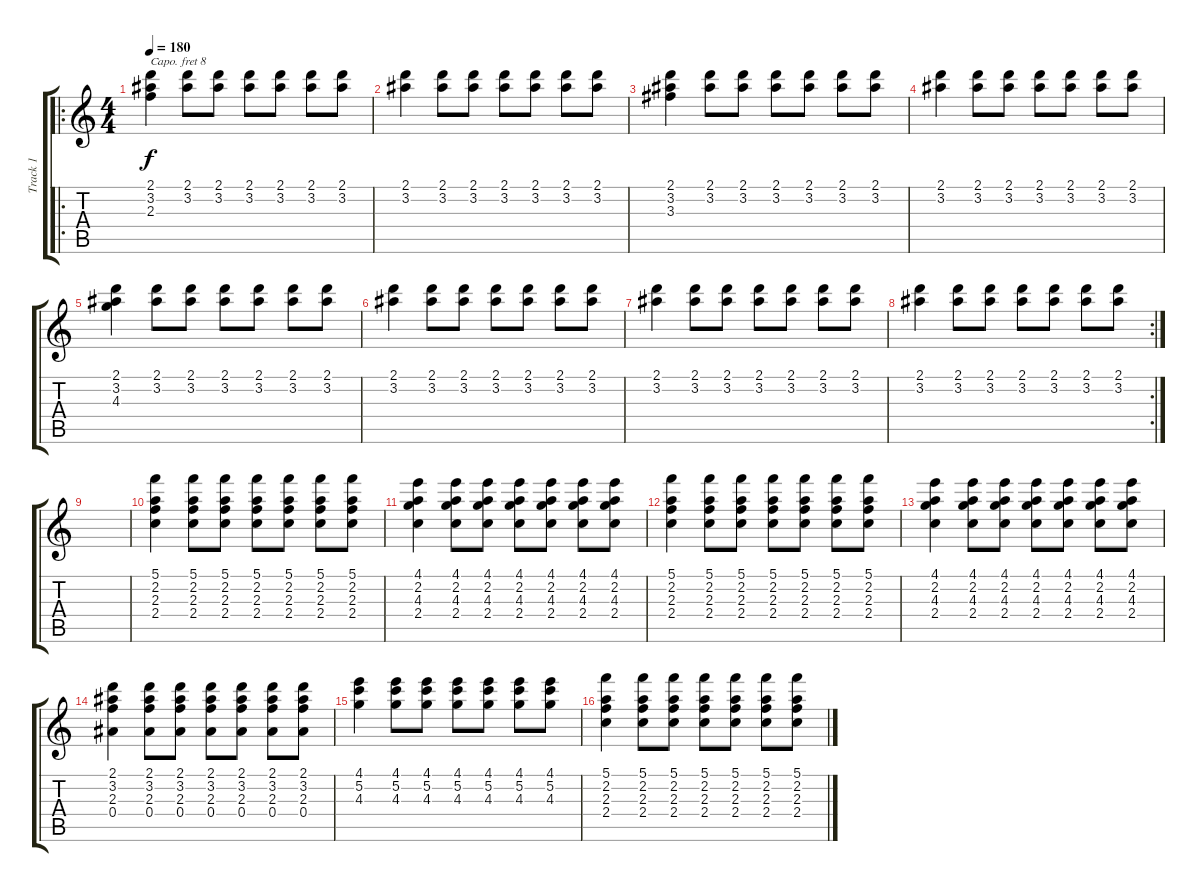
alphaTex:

\track ("Track 1" "Track 1") {instrument acousticguitarnylon}
\staff {score tabs}
\capo 8
\tuning (E4 B3 G3 D3 A2 E2) {hide}
\ro
\ts (4 4)
\tempo 180
\clef g2
\ks c
(2.1 3.2 2.3).4{dy f} (2.1 3.2).8 (2.1 3.2).8 (2.1 3.2).8 (2.1 3.2).8 (2.1 3.2).8 (2.1 3.2).8 |
(2.1 3.2).4 (2.1 3.2).8 (2.1 3.2).8 (2.1 3.2).8 (2.1 3.2).8 (2.1 3.2).8 (2.1 3.2).8 |
(2.1 3.2 3.3).4 (2.1 3.2).8 (2.1 3.2).8 (2.1 3.2).8 (2.1 3.2).8 (2.1 3.2).8 (2.1 3.2).8 |
(2.1 3.2).4 (2.1 3.2).8 (2.1 3.2).8 (2.1 3.2).8 (2.1 3.2).8 (2.1 3.2).8 (2.1 3.2).8 |
(2.1 3.2 4.3).4 (2.1 3.2).8 (2.1 3.2).8 (2.1 3.2).8 (2.1 3.2).8 (2.1 3.2).8 (2.1 3.2).8 |
(2.1 3.2).4 (2.1 3.2).8 (2.1 3.2).8 (2.1 3.2).8 (2.1 3.2).8 (2.1 3.2).8 (2.1 3.2).8 |
(2.1 3.2).4 (2.1 3.2).8 (2.1 3.2).8 (2.1 3.2).8 (2.1 3.2).8 (2.1 3.2).8 (2.1 3.2).8 |
\rc 2
(2.1 3.2).4 (2.1 3.2).8 (2.1 3.2).8 (2.1 3.2).8 (2.1 3.2).8 (2.1 3.2).8 (2.1 3.2).8 |
|
(5.1 2.2 2.3 2.4).4 (5.1 2.2 2.3 2.4).8 (5.1 2.2 2.3 2.4).8 (5.1 2.2 2.3 2.4).8 (5.1 2.2 2.3 2.4).8 (5.1 2.2 2.3 2.4).8 (5.1 2.2 2.3 2.4).8 |
(4.1 2.2 4.3 2.4).4 (4.1 2.2 4.3 2.4).8 (4.1 2.2 4.3 2.4).8 (4.1 2.2 4.3 2.4).8 (4.1 2.2 4.3 2.4).8 (4.1 2.2 4.3 2.4).8 (4.1 2.2 4.3 2.4).8 |
(5.1 2.2 2.3 2.4).4 (5.1 2.2 2.3 2.4).8 (5.1 2.2 2.3 2.4).8 (5.1 2.2 2.3 2.4).8 (5.1 2.2 2.3 2.4).8 (5.1 2.2 2.3 2.4).8 (5.1 2.2 2.3 2.4).8 |
(4.1 2.2 4.3 2.4).4 (4.1 2.2 4.3 2.4).8 (4.1 2.2 4.3 2.4).8 (4.1 2.2 4.3 2.4).8 (4.1 2.2 4.3 2.4).8 (4.1 2.2 4.3 2.4).8 (4.1 2.2 4.3 2.4).8 |
(2.1 3.2 2.3 0.4).4 (2.1 3.2 2.3 0.4).8 (2.1 3.2 2.3 0.4).8 (2.1 3.2 2.3 0.4).8 (2.1 3.2 2.3 0.4).8 (2.1 3.2 2.3 0.4).8 (2.1 3.2 2.3 0.4).8 |
(4.1 5.2 4.3).4 (4.1 5.2 4.3).8 (4.1 5.2 4.3).8 (4.1 5.2 4.3).8 (4.1 5.2 4.3).8 (4.1 5.2 4.3).8 (4.1 5.2 4.3).8 |
(5.1 2.2 2.3 2.4).4 (5.1 2.2 2.3 2.4).8 (5.1 2.2 2.3 2.4).8 (5.1 2.2 2.3 2.4).8 (5.1 2.2 2.3 2.4).8 (5.1 2.2 2.3 2.4).8 (5.1 2.2 2.3 2.4).8
